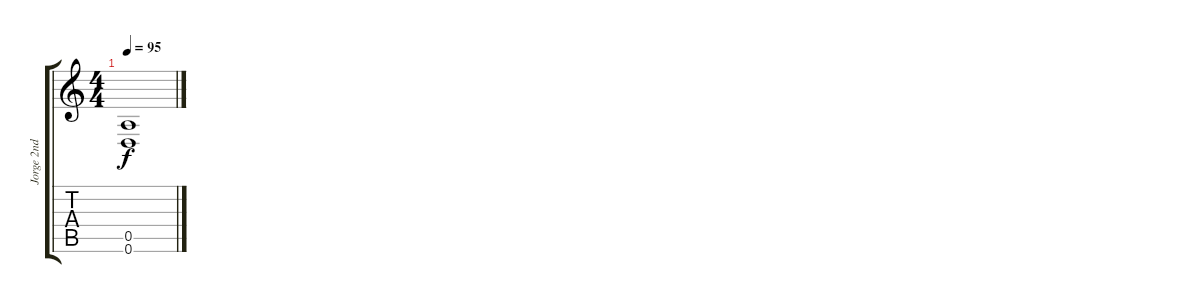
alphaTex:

\track ("Jorge 2nd guitar" "Jorge 2nd ") {instrument overdrivenguitar}
\staff {score tabs}
\tuning (E4 B3 G3 D3 A2 D2) {hide}
\ts (4 4)
\tempo 95
\clef g2
\ks c
(0.5{t} 0.6{t}).1{dy f}
